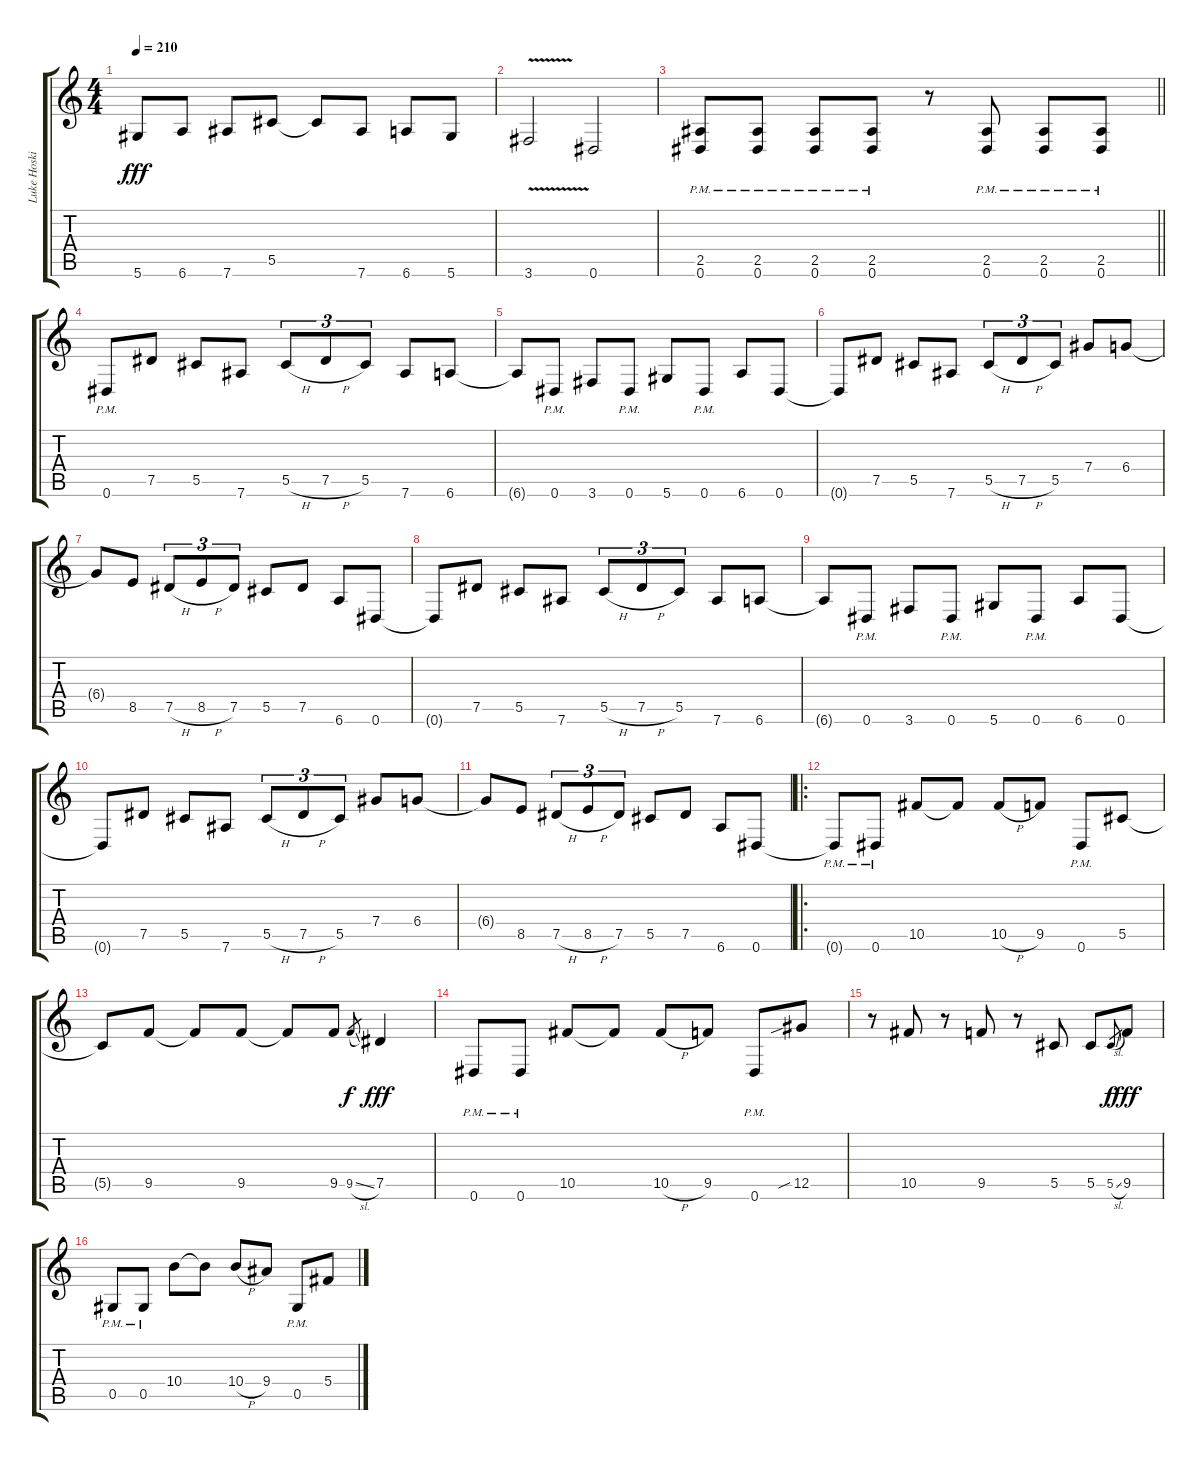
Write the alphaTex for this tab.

\track ("Luke Hoskin" "Luke Hoski") {instrument distortionguitar}
\staff {score tabs}
\tuning (Eb4 Bb3 Gb3 Db3 Ab2 Eb2) {hide}
\ts (4 4)
\tempo 210
\clef g2
\ks c
5.6.8{dy fff} 6.6.8 7.6.8 5.5.8 5.5{t}.8 7.6.8 6.6.8 5.6.8 |
3.6{v}.2 0.6.2 |
\barLineRight lightlight
(2.5{pm} 0.6{pm}).8 (2.5{pm} 0.6{pm}).8 (2.5{pm} 0.6{pm}).8 (2.5{pm} 0.6{pm}).8 r.8 (2.5{pm} 0.6{pm}).8 (2.5{pm} 0.6{pm}).8 (2.5{pm} 0.6{pm}).8 |
0.6{pm}.8 7.5.8 5.5.8 7.6.8 5.5{h}.8{tu (3 2)} 7.5{h}.8{tu (3 2)} 5.5.8{tu (3 2)} 7.6.8 6.6.8 |
6.6{t}.8 0.6{pm}.8 3.6.8 0.6{pm}.8 5.6.8 0.6{pm}.8 6.6.8 0.6.8 |
0.6{t}.8 7.5.8 5.5.8 7.6.8 5.5{h}.8{tu (3 2)} 7.5{h}.8{tu (3 2)} 5.5.8{tu (3 2)} 7.4.8 6.4.8 |
6.4{t}.8 8.5.8 7.5{h}.8{tu (3 2)} 8.5{h}.8{tu (3 2)} 7.5.8{tu (3 2)} 5.5.8 7.5.8 6.6.8 0.6.8 |
0.6{t}.8 7.5.8 5.5.8 7.6.8 5.5{h}.8{tu (3 2)} 7.5{h}.8{tu (3 2)} 5.5.8{tu (3 2)} 7.6.8 6.6.8 |
6.6{t}.8 0.6{pm}.8 3.6.8 0.6{pm}.8 5.6.8 0.6{pm}.8 6.6.8 0.6.8 |
0.6{t}.8 7.5.8 5.5.8 7.6.8 5.5{h}.8{tu (3 2)} 7.5{h}.8{tu (3 2)} 5.5.8{tu (3 2)} 7.4.8 6.4.8 |
6.4{t}.8 8.5.8 7.5{h}.8{tu (3 2)} 8.5{h}.8{tu (3 2)} 7.5.8{tu (3 2)} 5.5.8 7.5.8 6.6.8 0.6.8 |
\ro
0.6{pm t}.8 0.6{pm}.8 10.5.8 10.5{t}.8 10.5{h}.8 9.5.8 0.6{pm}.8 5.5.8 |
5.5{t}.8 9.5.8 9.5{t}.8 9.5.8 9.5{t}.8 9.5.8 9.5{sl}.8{gr dy f} 7.5.4{dy fff} |
0.6{pm}.8 0.6{pm}.8 10.5.8 10.5{t}.8 10.5{h}.8 9.5.8 0.6{pm}.8 12.5{sib}.8 |
r.8 10.5.8 r.8 9.5.8 r.8 5.5.8 5.5.8 5.5{sl}.8{gr dy f} 9.5.8{dy fff} |
0.5{pm}.8 0.5{pm}.8 10.4.8 10.4{t}.8 10.4{h}.8 9.4.8 0.5{pm}.8 5.4.8
